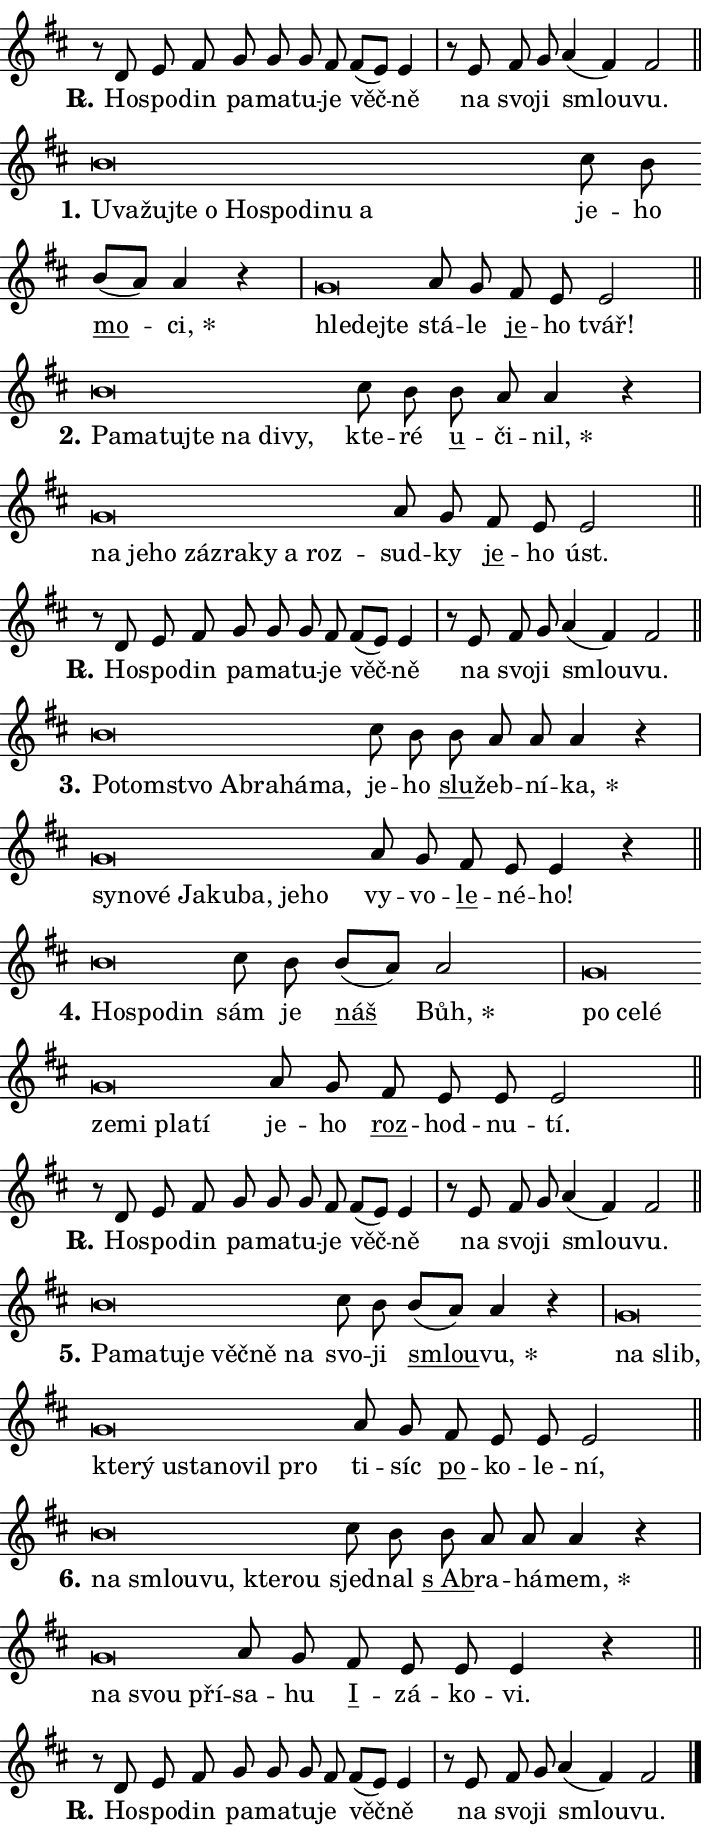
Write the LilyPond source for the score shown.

\version "2.24.0"
\header { tagline = "" }
\paper {
  indent = 0\cm
  top-margin = 0\cm
  right-margin = 0.13\cm % to fit lyric hyphens
  bottom-margin = 0\cm
  left-margin = 0\cm
  paper-width = 12\cm
  page-breaking = #ly:one-page-breaking
  system-system-spacing.basic-distance = #11
  score-system-spacing.basic-distance = #11
  ragged-last = ##f
}


%% Author: Thomas Morley
%% https://lists.gnu.org/archive/html/lilypond-user/2020-05/msg00002.html
#(define (line-position grob)
"Returns position of @var[grob} in current system:
   @code{'start}, if at first time-step
   @code{'end}, if at last time-step
   @code{'middle} otherwise
"
  (let* ((col (ly:item-get-column grob))
         (ln (ly:grob-object col 'left-neighbor))
         (rn (ly:grob-object col 'right-neighbor))
         (col-to-check-left (if (ly:grob? ln) ln col))
         (col-to-check-right (if (ly:grob? rn) rn col))
         (break-dir-left
           (and
             (ly:grob-property col-to-check-left 'non-musical #f)
             (ly:item-break-dir col-to-check-left)))
         (break-dir-right
           (and
             (ly:grob-property col-to-check-right 'non-musical #f)
             (ly:item-break-dir col-to-check-right))))
        (cond ((eqv? 1 break-dir-left) 'start)
              ((eqv? -1 break-dir-right) 'end)
              (else 'middle))))

#(define (tranparent-at-line-position vctor)
  (lambda (grob)
  "Relying on @code{line-position} select the relevant enry from @var{vctor}.
Used to determine transparency,"
    (case (line-position grob)
      ((end) (not (vector-ref vctor 0)))
      ((middle) (not (vector-ref vctor 1)))
      ((start) (not (vector-ref vctor 2))))))

noteHeadBreakVisibility =
#(define-music-function (break-visibility)(vector?)
"Makes @code{NoteHead}s transparent relying on @var{break-visibility}"
#{
  \override NoteHead.transparent =
    #(tranparent-at-line-position break-visibility)
#})

#(define delete-ledgers-for-transparent-note-heads
  (lambda (grob)
    "Reads whether a @code{NoteHead} is transparent.
If so this @code{NoteHead} is removed from @code{'note-heads} from
@var{grob}, which is supposed to be @code{LedgerLineSpanner}.
As a result ledgers are not printed for this @code{NoteHead}"
    (let* ((nhds-array (ly:grob-object grob 'note-heads))
           (nhds-list
             (if (ly:grob-array? nhds-array)
                 (ly:grob-array->list nhds-array)
                 '()))
           ;; Relies on the transparent-property being done before
           ;; Staff.LedgerLineSpanner.after-line-breaking is executed.
           ;; This is fragile ...
           (to-keep
             (remove
               (lambda (nhd)
                 (ly:grob-property nhd 'transparent #f))
               nhds-list)))
      ;; TODO find a better method to iterate over grob-arrays, similiar
      ;; to filter/remove etc for lists
      ;; For now rebuilt from scratch
      (set! (ly:grob-object grob 'note-heads)  '())
      (for-each
        (lambda (nhd)
          (ly:pointer-group-interface::add-grob grob 'note-heads nhd))
        to-keep))))

squashNotes = {
  \override NoteHead.X-extent = #'(-0.2 . 0.2)
  \override NoteHead.Y-extent = #'(-0.75 . 0)
  \override NoteHead.stencil =
    #(lambda (grob)
       (let ((pos (ly:grob-property grob 'staff-position)))
         (begin
           (if (< pos -7) (display "ERROR: Lower brevis then expected\n") (display ""))
           (if (<= pos -6) ly:text-interface::print ly:note-head::print))))
}
unSquashNotes = {
  \revert NoteHead.X-extent
  \revert NoteHead.Y-extent
  \revert NoteHead.stencil
}

hideNotes = \noteHeadBreakVisibility #begin-of-line-visible
unHideNotes = \noteHeadBreakVisibility #all-visible

% work-around for resetting accidentals
% https://lilypond.org/doc/v2.23/Documentation/notation/displaying-rhythms#unmetered-music
cadenzaMeasure = {
  \cadenzaOff
  \partial 1024 s1024
  \cadenzaOn
}

#(define-markup-command (accent layout props text) (markup?)
  "Underline accented syllable"
  (interpret-markup layout props
    #{\markup \override #'(offset . 4.3) \underline { #text }#}))

responsum = \markup \concat {
  "R" \hspace #-1.05 \path #0.1 #'((moveto 0 0.07) (lineto 0.9 0.8)) \hspace #0.05 "."
}

spaceSize = #0.6828661417322834 % exact space size for TeX Gyre Schola

\layout {
  \context {
    \Staff
    \remove "Time_signature_engraver"
    \override LedgerLineSpanner.after-line-breaking = #delete-ledgers-for-transparent-note-heads
  }
  \context {
    \Lyrics {
      \override LyricSpace.minimum-distance = \spaceSize
      \override LyricText.font-name = #"TeX Gyre Schola"
      \override LyricText.font-size = 1
      \override StanzaNumber.font-name = #"TeX Gyre Schola Bold"
      \override StanzaNumber.font-size = 1
    }
  }
  \context {
    \Score 
    \override NoteHead.text =
      #(lambda (grob) 
        (let ((pos (ly:grob-property grob 'staff-position)))
          #{\markup {
            \combine
              \halign #-0.55 \raise #(if (= pos -6) 0 0.5) \override #'(thickness . 2) \draw-line #'(3.2 . 0)
              \musicglyph "noteheads.sM1"
          }#}))
  }
}

% magnetic-lyrics.ily
%
%   written by
%     Jean Abou Samra <jean@abou-samra.fr>
%     Werner Lemberg <wl@gnu.org>
%
%   adapted by
%     Jiri Hon <jiri.hon@gmail.com>
%
% Version 2022-Apr-15

% https://www.mail-archive.com/lilypond-user@gnu.org/msg149350.html

#(define (Left_hyphen_pointer_engraver context)
   "Collect syllable-hyphen-syllable occurrences in lyrics and store
them in properties.  This engraver only looks to the left.  For
example, if the lyrics input is @code{foo -- bar}, it does the
following.

@itemize @bullet
@item
Set the @code{text} property of the @code{LyricHyphen} grob between
@q{foo} and @q{bar} to @code{foo}.

@item
Set the @code{left-hyphen} property of the @code{LyricText} grob with
text @q{foo} to the @code{LyricHyphen} grob between @q{foo} and
@q{bar}.
@end itemize

Use this auxiliary engraver in combination with the
@code{lyric-@/text::@/apply-@/magnetic-@/offset!} hook."
   (let ((hyphen #f)
         (text #f))
     (make-engraver
      (acknowledgers
       ((lyric-syllable-interface engraver grob source-engraver)
        (set! text grob)))
      (end-acknowledgers
       ((lyric-hyphen-interface engraver grob source-engraver)
        ;(when (not (grob::has-interface grob 'lyric-space-interface))
          (set! hyphen grob)));)
      ((stop-translation-timestep engraver)
       (when (and text hyphen)
         (ly:grob-set-object! text 'left-hyphen hyphen))
       (set! text #f)
       (set! hyphen #f)))))

#(define (lyric-text::apply-magnetic-offset! grob)
   "If the space between two syllables is less than the value in
property @code{LyricText@/.details@/.squash-threshold}, move the right
syllable to the left so that it gets concatenated with the left
syllable.

Use this function as a hook for
@code{LyricText@/.after-@/line-@/breaking} if the
@code{Left_@/hyphen_@/pointer_@/engraver} is active."
   (let ((hyphen (ly:grob-object grob 'left-hyphen #f)))
     (when hyphen
       (let ((left-text (ly:spanner-bound hyphen LEFT)))
         (when (grob::has-interface left-text 'lyric-syllable-interface)
           (let* ((common (ly:grob-common-refpoint grob left-text X))
                  (this-x-ext (ly:grob-extent grob common X))
                  (left-x-ext
                   (begin
                     ;; Trigger magnetism for left-text.
                     (ly:grob-property left-text 'after-line-breaking)
                     (ly:grob-extent left-text common X)))
                  ;; `delta` is the gap width between two syllables.
                  (delta (- (interval-start this-x-ext)
                            (interval-end left-x-ext)))
                  (details (ly:grob-property grob 'details))
                  (threshold (assoc-get 'squash-threshold details 0.2)))
             (when (< delta threshold)
               (let* (;; We have to manipulate the input text so that
                      ;; ligatures crossing syllable boundaries are not
                      ;; disabled.  For languages based on the Latin
                      ;; script this is essentially a beautification.
                      ;; However, for non-Western scripts it can be a
                      ;; necessity.
                      (lt (ly:grob-property left-text 'text))
                      (rt (ly:grob-property grob 'text))
                      (is-space (grob::has-interface hyphen 'lyric-space-interface))
                      (space (if is-space " " ""))
                      (extra-delta (if is-space spaceSize 0))
                      ;; Append new syllable.
                      (ltrt-space (if (and (string? lt) (string? rt))
                                (string-append lt space rt)
                                (make-concat-markup (list lt space rt))))
                      ;; Right-align `ltrt` to the right side.
                      (ltrt-space-markup (grob-interpret-markup
                               grob
                               (make-translate-markup
                                (cons (interval-length this-x-ext) 0)
                                (make-right-align-markup ltrt-space)))))
                 (begin
                   ;; Don't print `left-text`.
                   (ly:grob-set-property! left-text 'stencil #f)
                   ;; Set text and stencil (which holds all collected
                   ;; syllables so far) and shift it to the left.
                   (ly:grob-set-property! grob 'text ltrt-space)
                   (ly:grob-set-property! grob 'stencil ltrt-space-markup)
                   (ly:grob-translate-axis! grob (- (- delta extra-delta)) X))))))))))


#(define (lyric-hyphen::displace-bounds-first grob)
   ;; Make very sure this callback isn't triggered too early.
   (let ((left (ly:spanner-bound grob LEFT))
         (right (ly:spanner-bound grob RIGHT)))
     (ly:grob-property left 'after-line-breaking)
     (ly:grob-property right 'after-line-breaking)
     (ly:lyric-hyphen::print grob)))

squashThreshold = #0.4

\layout {
  \context {
    \Lyrics
    \consists #Left_hyphen_pointer_engraver
    \override LyricText.after-line-breaking =
      #lyric-text::apply-magnetic-offset!
    \override LyricHyphen.stencil = #lyric-hyphen::displace-bounds-first
    \override LyricText.details.squash-threshold = \squashThreshold
    \override LyricHyphen.minimum-distance = 0
    \override LyricHyphen.minimum-length = \squashThreshold
  }
}

squashText = \override LyricText.details.squash-threshold = 9999
unSquashText = \override LyricText.details.squash-threshold = \squashThreshold

leftText = \override LyricText.self-alignment-X = #LEFT
unLeftText = \revert LyricText.self-alignment-X

starOffset = #(lambda (grob) 
                (let ((x_offset (ly:self-alignment-interface::aligned-on-x-parent grob)))
                  (if (= x_offset 0) 0 (+ x_offset 1.2))))

star = #(define-music-function (syllable)(string?)
"Append star separator at the end of a syllable"
#{
  \once \override LyricText.X-offset = #starOffset
  \lyricmode { \markup {
    #syllable
    \override #'((font-name . "TeX Gyre Schola Bold")) \hspace #0.2 \lower #0.65 \larger "*"
  } }
#})

starAccent = #(define-music-function (syllable)(string?)
"Append star separator at the end of a syllable and make accent"
#{
  \once \override LyricText.X-offset = #starOffset
  \lyricmode { \markup {
    \accent #syllable
    \override #'((font-name . "TeX Gyre Schola Bold")) \hspace #0.2 \lower #0.65 \larger "*"
  } }
#})

breath = #(define-music-function (syllable)(string?)
"Append breathing indicator at the end of a syllable"
#{
  \lyricmode { \markup { #syllable "+" } }
#})

optionalBreath = #(define-music-function (syllable)(string?)
"Append optional breathing indicator at the end of a syllable"
#{
  \lyricmode { \markup { #syllable "(+)" } }
#})


\score {
    <<
        \new Voice = "melody" { \cadenzaOn \key d \major \relative { r8 d' e fis g g g fis \bar "" fis[( e)] e4 \cadenzaMeasure \bar "|" r8 e fis g \bar "" a4( fis) fis2 \cadenzaMeasure \bar "||" \break } }
        \new Lyrics \lyricsto "melody" { \lyricmode { \set stanza = \responsum
Ho -- spo -- din pa -- ma -- tu -- je věč -- ně na svo -- ji smlou -- vu. } }
    >>
    \layout {}
}

\score {
    <<
        \new Voice = "melody" { \cadenzaOn \key d \major \relative { \squashNotes b'\breve*1/16 \hideNotes \breve*1/16 \bar "" \breve*1/16 \bar "" \breve*1/16 \bar "" \breve*1/16 \bar "" \breve*1/16 \bar "" \breve*1/16 \bar "" \breve*1/16 \bar "" \breve*1/16 \breve*1/16 \bar "" \unHideNotes \unSquashNotes cis8 b \bar "" b[( a)] a4 r \cadenzaMeasure \bar "|" \squashNotes g\breve*1/16 \hideNotes \breve*1/16 \breve*1/16 \bar "" \unHideNotes \unSquashNotes a8 g \bar "" fis e e2 \cadenzaMeasure \bar "||" \break } }
        \new Lyrics \lyricsto "melody" { \lyricmode { \set stanza = "1."
\leftText U -- \squashText va -- žuj -- te o Ho -- spo -- di -- nu a \unLeftText \unSquashText je -- ho \markup \accent mo -- \star ci, \leftText hle -- \squashText dej -- te \unLeftText \unSquashText stá -- le \markup \accent je -- ho tvář! } }
    >>
    \layout {}
}

\score {
    <<
        \new Voice = "melody" { \cadenzaOn \key d \major \relative { \squashNotes b'\breve*1/16 \hideNotes \breve*1/16 \bar "" \breve*1/16 \bar "" \breve*1/16 \bar "" \breve*1/16 \bar "" \breve*1/16 \breve*1/16 \bar "" \unHideNotes \unSquashNotes cis8 b \bar "" b a a4 r \cadenzaMeasure \bar "|" \squashNotes g\breve*1/16 \hideNotes \breve*1/16 \bar "" \breve*1/16 \bar "" \breve*1/16 \bar "" \breve*1/16 \bar "" \breve*1/16 \bar "" \breve*1/16 \breve*1/16 \bar "" \unHideNotes \unSquashNotes a8 g \bar "" fis e e2 \cadenzaMeasure \bar "||" \break } }
        \new Lyrics \lyricsto "melody" { \lyricmode { \set stanza = "2."
\leftText Pa -- \squashText ma -- tuj -- te na di -- vy, \unLeftText \unSquashText kte -- ré \markup \accent u -- či -- \star nil, \leftText na \squashText je -- ho zá -- zra -- ky a roz -- \unLeftText \unSquashText sud -- ky \markup \accent je -- ho úst. } }
    >>
    \layout {}
}

\score {
    <<
        \new Voice = "melody" { \cadenzaOn \key d \major \relative { r8 d' e fis g g g fis \bar "" fis[( e)] e4 \cadenzaMeasure \bar "|" r8 e fis g \bar "" a4( fis) fis2 \cadenzaMeasure \bar "||" \break } }
        \new Lyrics \lyricsto "melody" { \lyricmode { \set stanza = \responsum
Ho -- spo -- din pa -- ma -- tu -- je věč -- ně na svo -- ji smlou -- vu. } }
    >>
    \layout {}
}

\score {
    <<
        \new Voice = "melody" { \cadenzaOn \key d \major \relative { \squashNotes b'\breve*1/16 \hideNotes \breve*1/16 \bar "" \breve*1/16 \bar "" \breve*1/16 \bar "" \breve*1/16 \bar "" \breve*1/16 \breve*1/16 \bar "" \unHideNotes \unSquashNotes cis8 b \bar "" b a a a4 r \cadenzaMeasure \bar "|" \squashNotes g\breve*1/16 \hideNotes \breve*1/16 \bar "" \breve*1/16 \bar "" \breve*1/16 \bar "" \breve*1/16 \bar "" \breve*1/16 \bar "" \breve*1/16 \breve*1/16 \bar "" \unHideNotes \unSquashNotes a8 g \bar "" fis e e4 r \cadenzaMeasure \bar "||" \break } }
        \new Lyrics \lyricsto "melody" { \lyricmode { \set stanza = "3."
\leftText Po -- \squashText tom -- stvo Ab -- ra -- há -- ma, \unLeftText \unSquashText je -- ho \markup \accent slu -- žeb -- ní -- \star ka, \leftText sy -- \squashText no -- vé Ja -- ku -- ba, je -- ho \unLeftText \unSquashText vy -- vo -- \markup \accent le -- né -- ho! } }
    >>
    \layout {}
}

\score {
    <<
        \new Voice = "melody" { \cadenzaOn \key d \major \relative { \squashNotes b'\breve*1/16 \hideNotes \breve*1/16 \breve*1/16 \bar "" \unHideNotes \unSquashNotes cis8 b \bar "" b[( a)] a2 \cadenzaMeasure \bar "|" \squashNotes g\breve*1/16 \hideNotes \breve*1/16 \bar "" \breve*1/16 \bar "" \breve*1/16 \bar "" \breve*1/16 \bar "" \breve*1/16 \breve*1/16 \bar "" \unHideNotes \unSquashNotes a8 g \bar "" fis e e e2 \cadenzaMeasure \bar "||" \break } }
        \new Lyrics \lyricsto "melody" { \lyricmode { \set stanza = "4."
\leftText Ho -- \squashText spo -- din \unLeftText \unSquashText sám je \markup \accent náš \star Bůh, \leftText po \squashText ce -- lé ze -- mi pla -- tí \unLeftText \unSquashText je -- ho \markup \accent roz -- hod -- nu -- tí. } }
    >>
    \layout {}
}

\score {
    <<
        \new Voice = "melody" { \cadenzaOn \key d \major \relative { r8 d' e fis g g g fis \bar "" fis[( e)] e4 \cadenzaMeasure \bar "|" r8 e fis g \bar "" a4( fis) fis2 \cadenzaMeasure \bar "||" \break } }
        \new Lyrics \lyricsto "melody" { \lyricmode { \set stanza = \responsum
Ho -- spo -- din pa -- ma -- tu -- je věč -- ně na svo -- ji smlou -- vu. } }
    >>
    \layout {}
}

\score {
    <<
        \new Voice = "melody" { \cadenzaOn \key d \major \relative { \squashNotes b'\breve*1/16 \hideNotes \breve*1/16 \bar "" \breve*1/16 \bar "" \breve*1/16 \bar "" \breve*1/16 \bar "" \breve*1/16 \breve*1/16 \bar "" \unHideNotes \unSquashNotes cis8 b \bar "" b[( a)] a4 r \cadenzaMeasure \bar "|" \squashNotes g\breve*1/16 \hideNotes \breve*1/16 \bar "" \breve*1/16 \bar "" \breve*1/16 \bar "" \breve*1/16 \bar "" \breve*1/16 \bar "" \breve*1/16 \bar "" \breve*1/16 \breve*1/16 \bar "" \unHideNotes \unSquashNotes a8 g \bar "" fis e e e2 \cadenzaMeasure \bar "||" \break } }
        \new Lyrics \lyricsto "melody" { \lyricmode { \set stanza = "5."
\leftText Pa -- \squashText ma -- tu -- je věč -- ně na \unLeftText \unSquashText svo -- ji \markup \accent smlou -- \star vu, \leftText na \squashText slib, kte -- rý u -- sta -- no -- vil pro \unLeftText \unSquashText ti -- síc \markup \accent po -- ko -- le -- ní, } }
    >>
    \layout {}
}

\score {
    <<
        \new Voice = "melody" { \cadenzaOn \key d \major \relative { \squashNotes b'\breve*1/16 \hideNotes \breve*1/16 \bar "" \breve*1/16 \bar "" \breve*1/16 \breve*1/16 \bar "" \unHideNotes \unSquashNotes cis8 b \bar "" b a a a4 r \cadenzaMeasure \bar "|" \squashNotes g\breve*1/16 \hideNotes \breve*1/16 \breve*1/16 \bar "" \unHideNotes \unSquashNotes a8 g \bar "" fis e e e4 r \cadenzaMeasure \bar "||" \break } }
        \new Lyrics \lyricsto "melody" { \lyricmode { \set stanza = "6."
\leftText na \squashText smlou -- vu, kte -- rou \unLeftText \unSquashText sjed -- nal \markup \accent "s Ab" -- ra -- há -- \star mem, \leftText na \squashText svou pří -- \unLeftText \unSquashText sa -- hu \markup \accent I -- zá -- ko -- vi. } }
    >>
    \layout {}
}

\score {
    <<
        \new Voice = "melody" { \cadenzaOn \key d \major \relative { r8 d' e fis g g g fis \bar "" fis[( e)] e4 \cadenzaMeasure \bar "|" r8 e fis g \bar "" a4( fis) fis2 \cadenzaMeasure \bar "||" \break } \bar "|." }
        \new Lyrics \lyricsto "melody" { \lyricmode { \set stanza = \responsum
Ho -- spo -- din pa -- ma -- tu -- je věč -- ně na svo -- ji smlou -- vu. } }
    >>
    \layout {}
}
